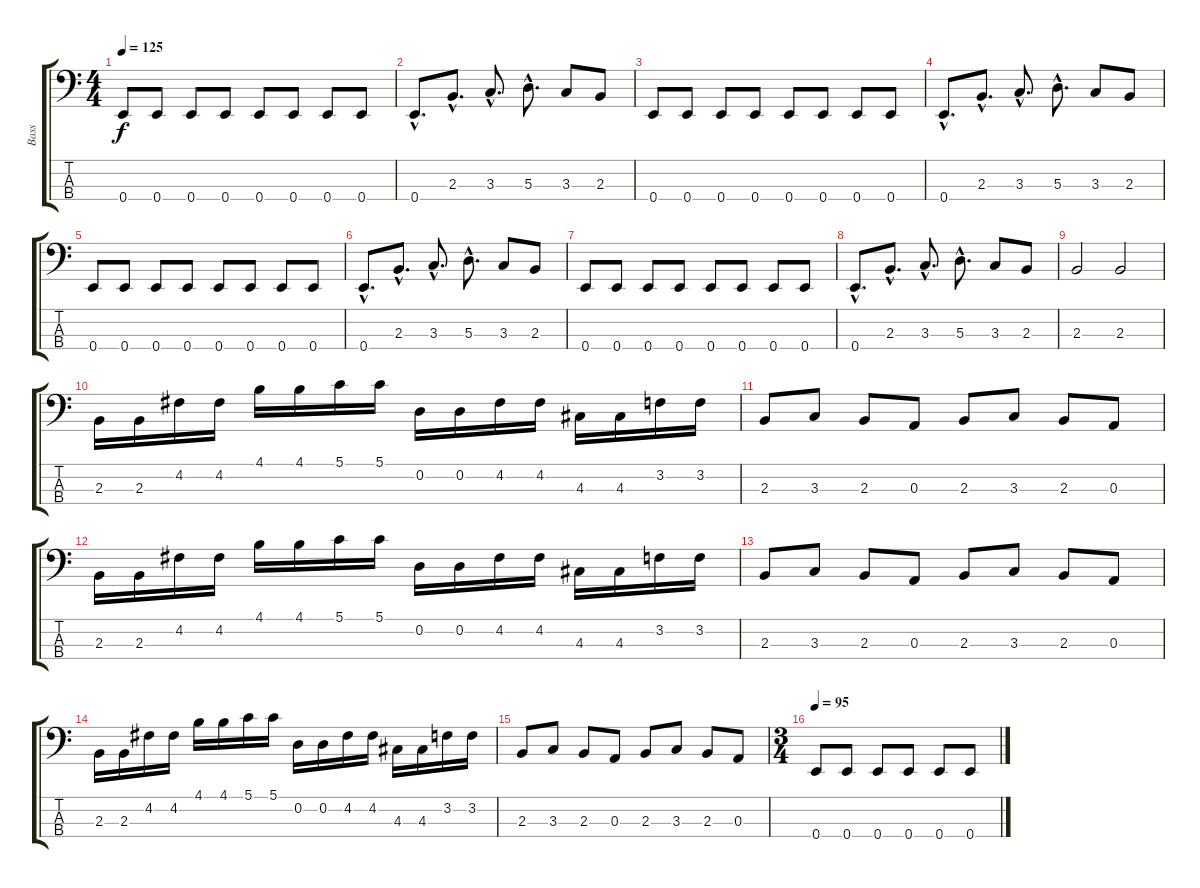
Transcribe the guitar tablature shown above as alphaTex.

\track ("Bass" "Bass") {instrument electricbassfinger}
\staff {score tabs}
\tuning (G2 D2 A1 E1) {hide}
\ts (4 4)
\tempo 125
\clef f4
\ks c
0.4.8{dy f} 0.4.8 0.4.8 0.4.8 0.4.8 0.4.8 0.4.8 0.4.8 |
0.4{hac}.8{d} 2.3{hac}.8{d} 3.3{hac}.8{d} 5.3{hac}.8{d} 3.3.8 2.3.8 |
0.4.8 0.4.8 0.4.8 0.4.8 0.4.8 0.4.8 0.4.8 0.4.8 |
0.4{hac}.8{d} 2.3{hac}.8{d} 3.3{hac}.8{d} 5.3{hac}.8{d} 3.3.8 2.3.8 |
0.4.8 0.4.8 0.4.8 0.4.8 0.4.8 0.4.8 0.4.8 0.4.8 |
0.4{hac}.8{d} 2.3{hac}.8{d} 3.3{hac}.8{d} 5.3{hac}.8{d} 3.3.8 2.3.8 |
0.4.8 0.4.8 0.4.8 0.4.8 0.4.8 0.4.8 0.4.8 0.4.8 |
0.4{hac}.8{d} 2.3{hac}.8{d} 3.3{hac}.8{d} 5.3{hac}.8{d} 3.3.8 2.3.8 |
2.3.2 2.3.2 |
2.3.16 2.3.16 4.2.16 4.2.16 4.1.16 4.1.16 5.1.16 5.1.16 0.2.16 0.2.16 4.2.16 4.2.16 4.3.16 4.3.16 3.2.16 3.2.16 |
2.3.8 3.3.8 2.3.8 0.3.8 2.3.8 3.3.8 2.3.8 0.3.8 |
2.3.16 2.3.16 4.2.16 4.2.16 4.1.16 4.1.16 5.1.16 5.1.16 0.2.16 0.2.16 4.2.16 4.2.16 4.3.16 4.3.16 3.2.16 3.2.16 |
2.3.8 3.3.8 2.3.8 0.3.8 2.3.8 3.3.8 2.3.8 0.3.8 |
2.3.16 2.3.16 4.2.16 4.2.16 4.1.16 4.1.16 5.1.16 5.1.16 0.2.16 0.2.16 4.2.16 4.2.16 4.3.16 4.3.16 3.2.16 3.2.16 |
2.3.8 3.3.8 2.3.8 0.3.8 2.3.8 3.3.8 2.3.8 0.3.8 |
\ts (3 4)
\tempo 95
0.4.8 0.4.8 0.4.8 0.4.8 0.4.8 0.4.8
